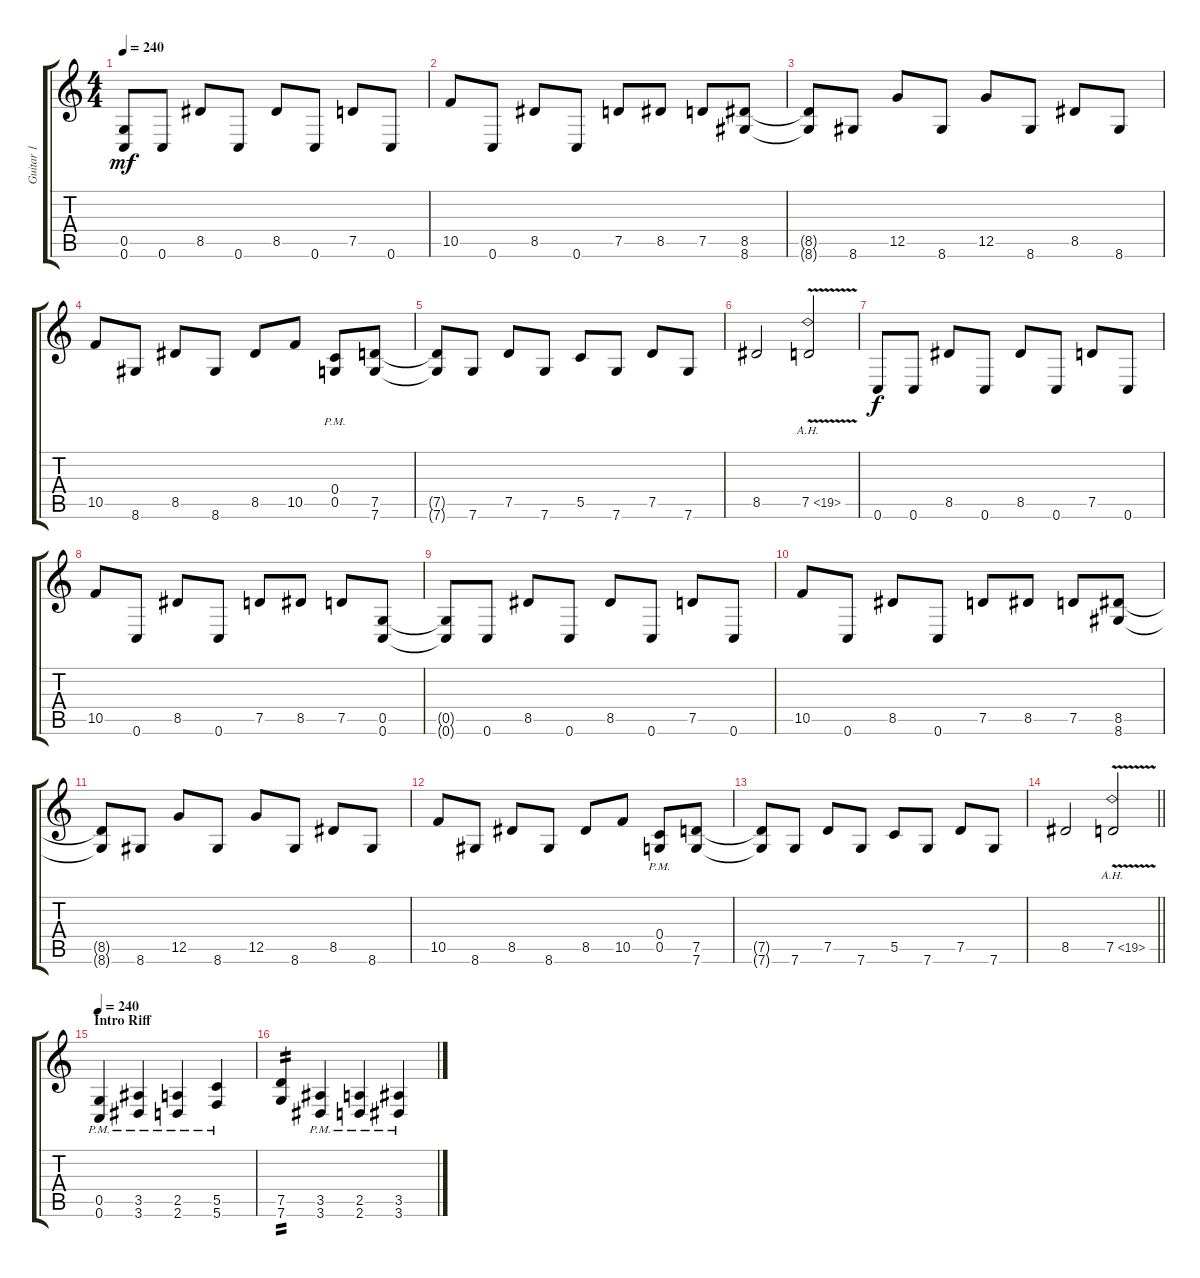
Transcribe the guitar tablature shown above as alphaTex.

\track ("Guitar 1" "Guitar 1") {instrument distortionguitar}
\staff {score tabs}
\tuning (D4 A3 F3 C3 G2 C2) {hide}
\ts (4 4)
\tempo 240
\clef g2
\ks c
(0.5{t} 0.6{t}).8{dy mf} 0.6.8 8.5.8 0.6.8 8.5.8 0.6.8 7.5.8 0.6.8 |
10.5.8 0.6.8 8.5.8 0.6.8 7.5.8 8.5.8 7.5.8 (8.5 8.6).8 |
(8.5{t} 8.6{t}).8 8.6.8 12.5.8 8.6.8 12.5.8 8.6.8 8.5.8 8.6.8 |
10.5.8 8.6.8 8.5.8 8.6.8 8.5.8 10.5.8 (0.4{pm} 0.5{pm}).8 (7.5 7.6).8 |
(7.5{t} 7.6{t}).8 7.6.8 7.5.8 7.6.8 5.5.8 7.6.8 7.5.8 7.6.8 |
8.5.2 7.5{ah 12 v}.2 |
0.6.8{dy f} 0.6.8 8.5.8 0.6.8 8.5.8 0.6.8 7.5.8 0.6.8 |
10.5.8 0.6.8 8.5.8 0.6.8 7.5.8 8.5.8 7.5.8 (0.5 0.6).8 |
(0.5{t} 0.6{t}).8 0.6.8 8.5.8 0.6.8 8.5.8 0.6.8 7.5.8 0.6.8 |
10.5.8 0.6.8 8.5.8 0.6.8 7.5.8 8.5.8 7.5.8 (8.5 8.6).8 |
(8.5{t} 8.6{t}).8 8.6.8 12.5.8 8.6.8 12.5.8 8.6.8 8.5.8 8.6.8 |
10.5.8 8.6.8 8.5.8 8.6.8 8.5.8 10.5.8 (0.4{pm} 0.5{pm}).8 (7.5 7.6).8 |
(7.5{t} 7.6{t}).8 7.6.8 7.5.8 7.6.8 5.5.8 7.6.8 7.5.8 7.6.8 |
\barLineRight lightlight
8.5.2 7.5{ah 12 v}.2 |
\section ("" "Intro Riff")
\tempo 240
(0.5{pm} 0.6{pm}).4 (3.5{pm} 3.6{pm}).4 (2.5{pm} 2.6{pm}).4 (5.5{pm} 5.6{pm}).4 |
(7.5 7.6).4{tp 2} (3.5{pm} 3.6{pm}).4 (2.5{pm} 2.6{pm}).4 (3.5{pm} 3.6{pm}).4
